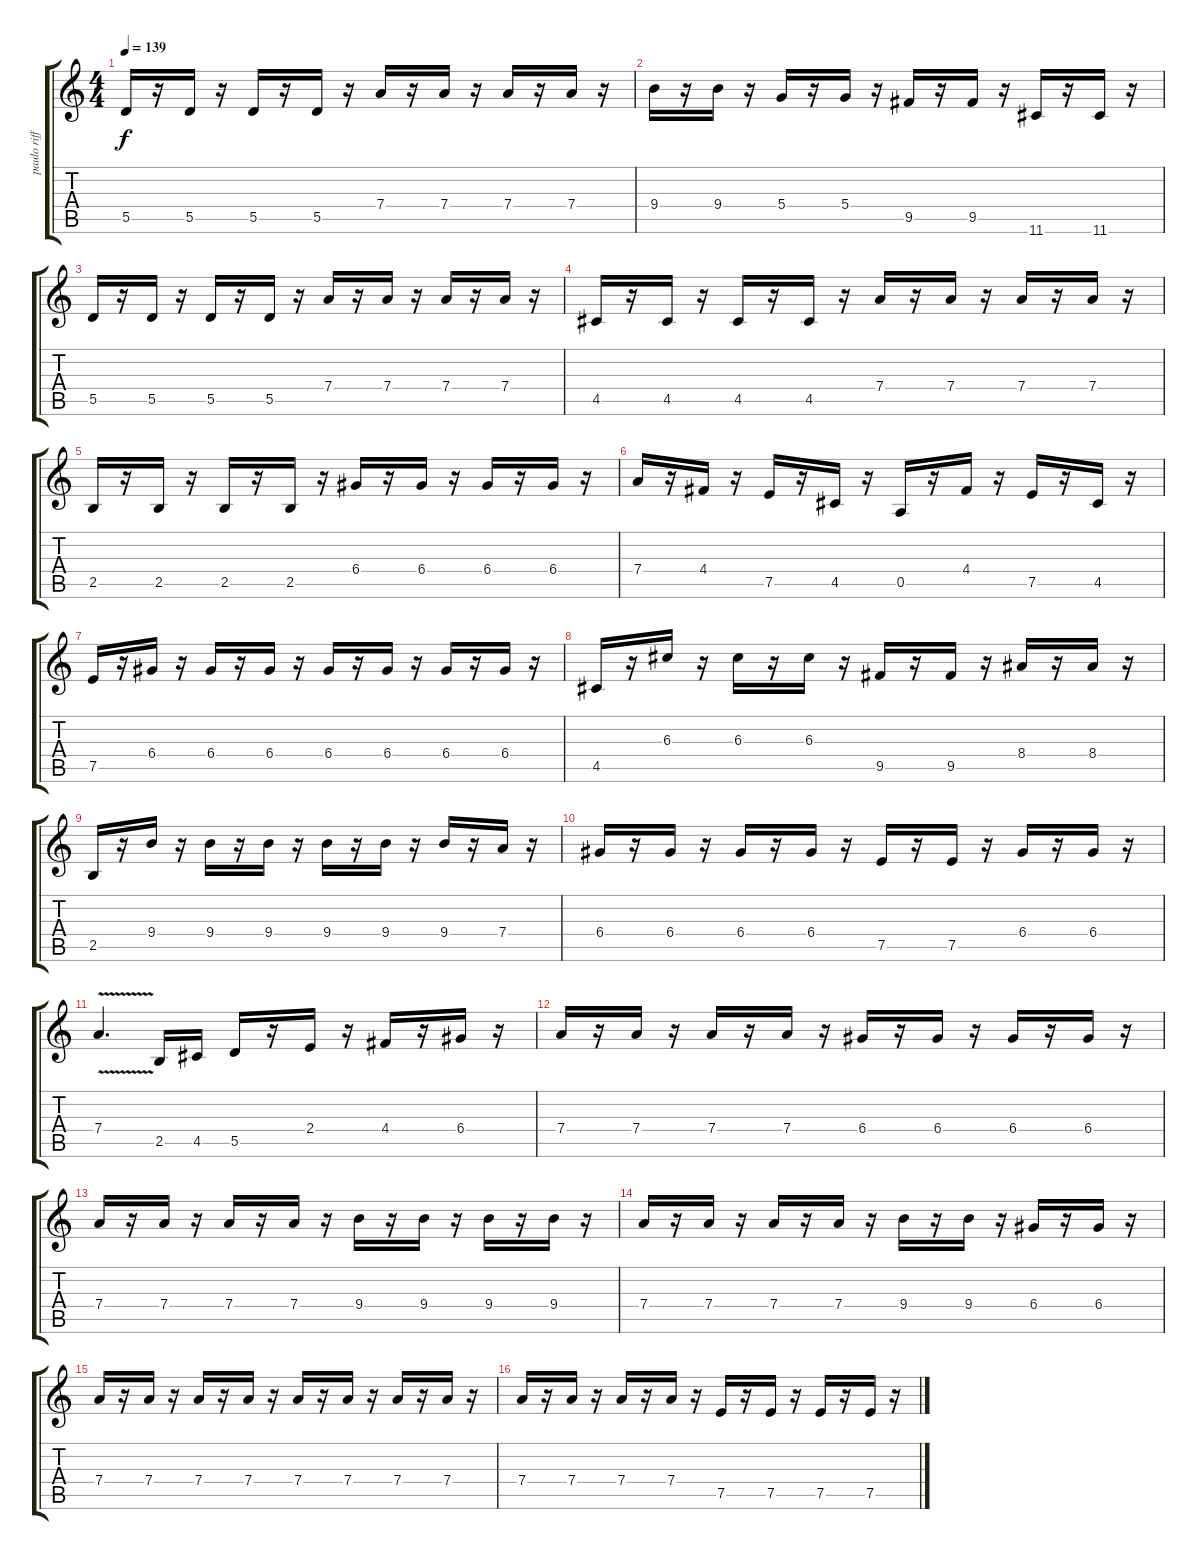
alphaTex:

\track ("paulo riff" "paulo riff") {instrument distortionguitar}
\staff {score tabs}
\tuning (E4 B3 G3 D3 A2 D2) {hide}
\ts (4 4)
\tempo 139
\clef g2
\ks c
5.5.16{dy f} r.16 5.5.16 r.16 5.5.16 r.16 5.5.16 r.16 7.4.16 r.16 7.4.16 r.16 7.4.16 r.16 7.4.16 r.16 |
9.4.16 r.16 9.4.16 r.16 5.4.16 r.16 5.4.16 r.16 9.5.16 r.16 9.5.16 r.16 11.6.16 r.16 11.6.16 r.16 |
5.5.16 r.16 5.5.16 r.16 5.5.16 r.16 5.5.16 r.16 7.4.16 r.16 7.4.16 r.16 7.4.16 r.16 7.4.16 r.16 |
4.5.16 r.16 4.5.16 r.16 4.5.16 r.16 4.5.16 r.16 7.4.16 r.16 7.4.16 r.16 7.4.16 r.16 7.4.16 r.16 |
2.5.16 r.16 2.5.16 r.16 2.5.16 r.16 2.5.16 r.16 6.4.16 r.16 6.4.16 r.16 6.4.16 r.16 6.4.16 r.16 |
7.4.16 r.16 4.4.16 r.16 7.5.16 r.16 4.5.16 r.16 0.5.16 r.16 4.4.16 r.16 7.5.16 r.16 4.5.16 r.16 |
7.5.16 r.16 6.4.16 r.16 6.4.16 r.16 6.4.16 r.16 6.4.16 r.16 6.4.16 r.16 6.4.16 r.16 6.4.16 r.16 |
4.5.16 r.16 6.3.16 r.16 6.3.16 r.16 6.3.16 r.16 9.5.16 r.16 9.5.16 r.16 8.4.16 r.16 8.4.16 r.16 |
2.5.16 r.16 9.4.16 r.16 9.4.16 r.16 9.4.16 r.16 9.4.16 r.16 9.4.16 r.16 9.4.16 r.16 7.4.16 r.16 |
6.4.16 r.16 6.4.16 r.16 6.4.16 r.16 6.4.16 r.16 7.5.16 r.16 7.5.16 r.16 6.4.16 r.16 6.4.16 r.16 |
7.4{v}.4{d} 2.5.16 4.5.16 5.5.16 r.16 2.4.16 r.16 4.4.16 r.16 6.4.16 r.16 |
7.4.16 r.16 7.4.16 r.16 7.4.16 r.16 7.4.16 r.16 6.4.16 r.16 6.4.16 r.16 6.4.16 r.16 6.4.16 r.16 |
7.4.16 r.16 7.4.16 r.16 7.4.16 r.16 7.4.16 r.16 9.4.16 r.16 9.4.16 r.16 9.4.16 r.16 9.4.16 r.16 |
7.4.16 r.16 7.4.16 r.16 7.4.16 r.16 7.4.16 r.16 9.4.16 r.16 9.4.16 r.16 6.4.16 r.16 6.4.16 r.16 |
7.4.16 r.16 7.4.16 r.16 7.4.16 r.16 7.4.16 r.16 7.4.16 r.16 7.4.16 r.16 7.4.16 r.16 7.4.16 r.16 |
7.4.16 r.16 7.4.16 r.16 7.4.16 r.16 7.4.16 r.16 7.5.16 r.16 7.5.16 r.16 7.5.16 r.16 7.5.16 r.16
